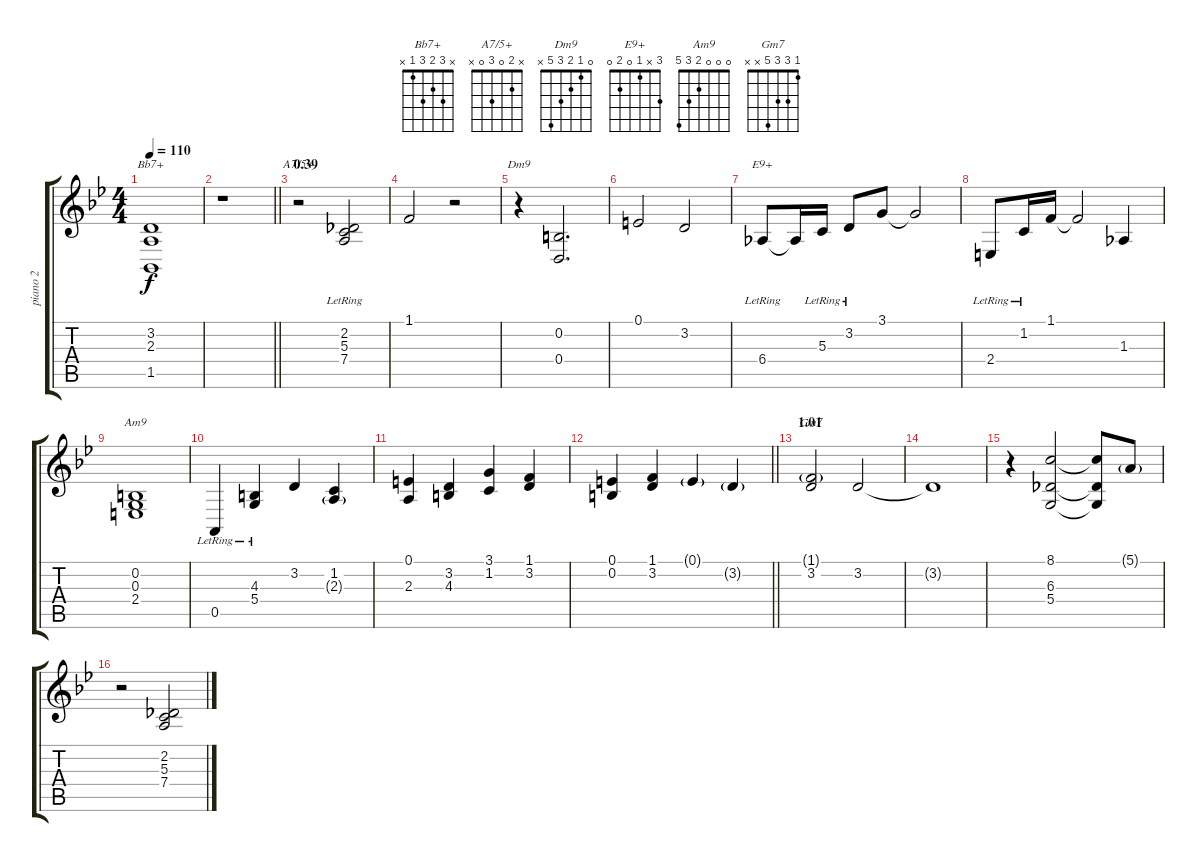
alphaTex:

\track ("piano 2" "piano 2") {instrument acousticgrandpiano}
\staff {score tabs}
\tuning (E4 B3 G3 D3 A2 E2) {hide}
\chord ("Bb7+" x 3 2 3 1 x)
\chord ("A7/5+" x 2 0 3 0 x)
\chord ("Dm9" 0 1 2 3 5 x)
\chord ("E9+" 3 x 1 0 2 0)
\chord ("Am9" 0 0 0 2 3 5)
\chord ("Gm7" 1 3 3 5 x x)
\ts (4 4)
\tempo 110
\clef g2
\ks bb
(3.2 2.3 1.5).1{ch "Bb7+" dy f} |
\barLineRight lightlight
r.1 |
\section ("" "0.39")
r.2{ch "A7/5+"} (2.2{lr} 5.3{lr} 7.4{lr}).2 |
1.1.2 r.2 |
r.4{ch "Dm9"} (0.2 0.4).2{d} |
0.1.2 3.2.2 |
6.4{lr}.8{ch "E9+"} 6.4{t}.16 5.3{lr}.16 3.2{lr}.8 3.1.8 3.1{t}.2 |
2.4{lr}.8 1.2{lr}.16 1.1.16 1.1{t}.2 1.3.4 |
(0.2 0.3 2.4).1{ch "Am9"} |
0.5{lr}.4 (4.3{lr} 5.4{lr}).4 3.2.4 (1.2 2.3{g}).4 |
(0.1 2.3).4 (3.2 4.3).4 (3.1 1.2).4 (1.1 3.2).4 |
\barLineRight lightlight
(0.1 0.2).4 (1.1 3.2).4 0.1{g}.4 3.2{g}.4 |
\section ("" "1.01")
(1.1{g} 3.2).2{ch "Gm7"} 3.2.2 |
3.2{t}.1 |
r.4 (8.1 6.3 5.4).2 (8.1{t} 6.3{t} 5.4{t}).8 5.1{g}.8 |
r.2 (2.2 5.3 7.4).2
